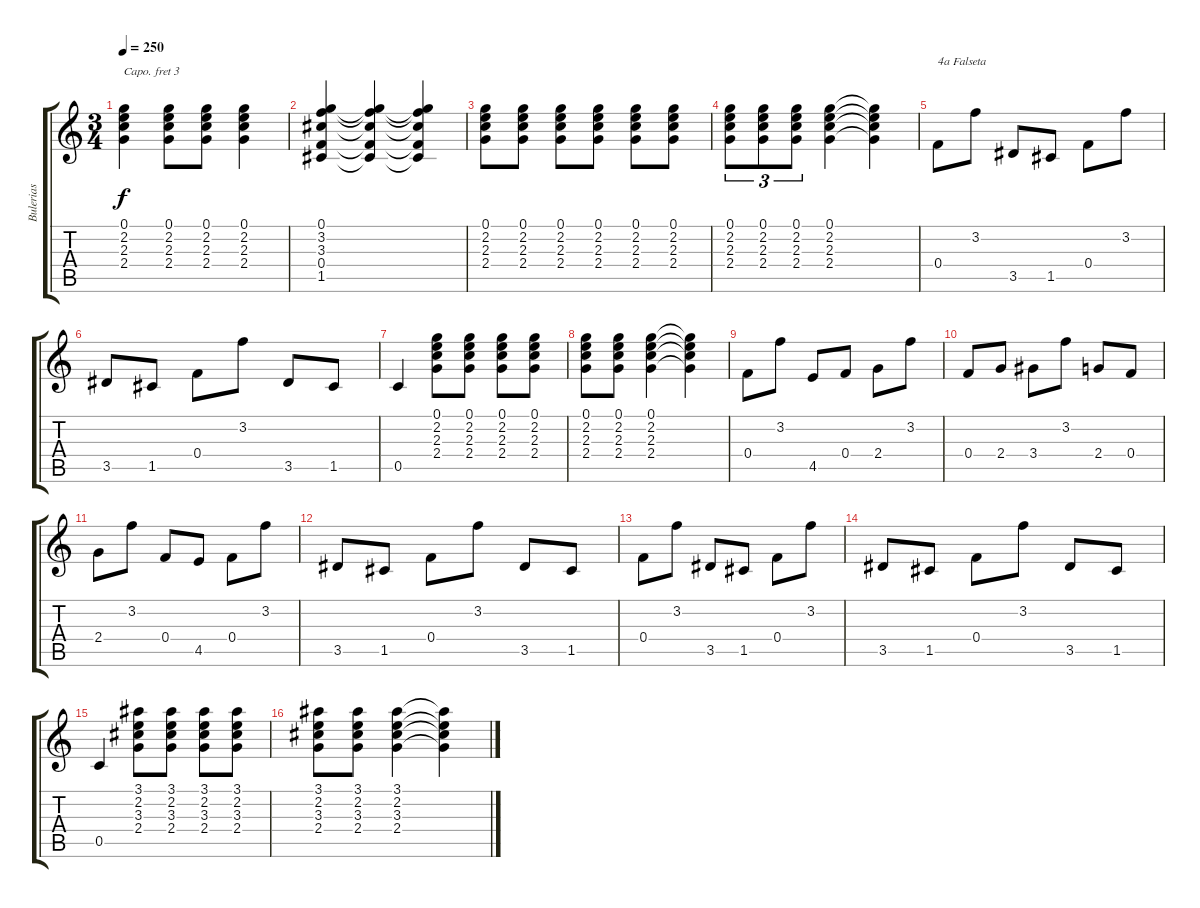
\track ("Bulerias" "Bulerias") {instrument acousticguitarnylon}
\staff {score tabs}
\capo 3
\tuning (E4 B3 G3 D3 A2 E2) {hide}
\ts (3 4)
\tempo 250
\clef g2
\ks c
(0.1 2.2 2.3 2.4).4{dy f} (0.1 2.2 2.3 2.4).8 (0.1 2.2 2.3 2.4).8 (0.1 2.2 2.3 2.4).4 |
(0.1 3.2 3.3 0.4 1.5).4 (0.1{t} 3.2{t} 3.3{t} 0.4{t} 1.5{t}).4 (0.1{t} 3.2{t} 3.3{t} 0.4{t} 1.5{t}).4 |
(0.1 2.2 2.3 2.4).8 (0.1 2.2 2.3 2.4).8 (0.1 2.2 2.3 2.4).8 (0.1 2.2 2.3 2.4).8 (0.1 2.2 2.3 2.4).8 (0.1 2.2 2.3 2.4).8 |
(0.1 2.2 2.3 2.4).8{tu (3 2)} (0.1 2.2 2.3 2.4).8{tu (3 2)} (0.1 2.2 2.3 2.4).8{tu (3 2)} (0.1 2.2 2.3 2.4).4 (0.1{t} 2.2{t} 2.3{t} 2.4{t}).4 |
0.4.8{txt "4a Falseta"} 3.2.8 3.5.8 1.5.8 0.4.8 3.2.8 |
3.5.8 1.5.8 0.4.8 3.2.8 3.5.8 1.5.8 |
0.5.4 (0.1 2.2 2.3 2.4).8 (0.1 2.2 2.3 2.4).8 (0.1 2.2 2.3 2.4).8 (0.1 2.2 2.3 2.4).8 |
(0.1 2.2 2.3 2.4).8 (0.1 2.2 2.3 2.4).8 (0.1 2.2 2.3 2.4).4 (0.1{t} 2.2{t} 2.3{t} 2.4{t}).4 |
0.4.8 3.2.8 4.5.8 0.4.8 2.4.8 3.2.8 |
0.4.8 2.4.8 3.4.8 3.2.8 2.4.8 0.4.8 |
2.4.8 3.2.8 0.4.8 4.5.8 0.4.8 3.2.8 |
3.5.8 1.5.8 0.4.8 3.2.8 3.5.8 1.5.8 |
0.4.8 3.2.8 3.5.8 1.5.8 0.4.8 3.2.8 |
3.5.8 1.5.8 0.4.8 3.2.8 3.5.8 1.5.8 |
0.5.4 (3.1 2.2 3.3 2.4).8 (3.1 2.2 3.3 2.4).8 (3.1 2.2 3.3 2.4).8 (3.1 2.2 3.3 2.4).8 |
(3.1 2.2 3.3 2.4).8 (3.1 2.2 3.3 2.4).8 (3.1 2.2 3.3 2.4).4 (3.1{t} 2.2{t} 3.3{t} 2.4{t}).4
